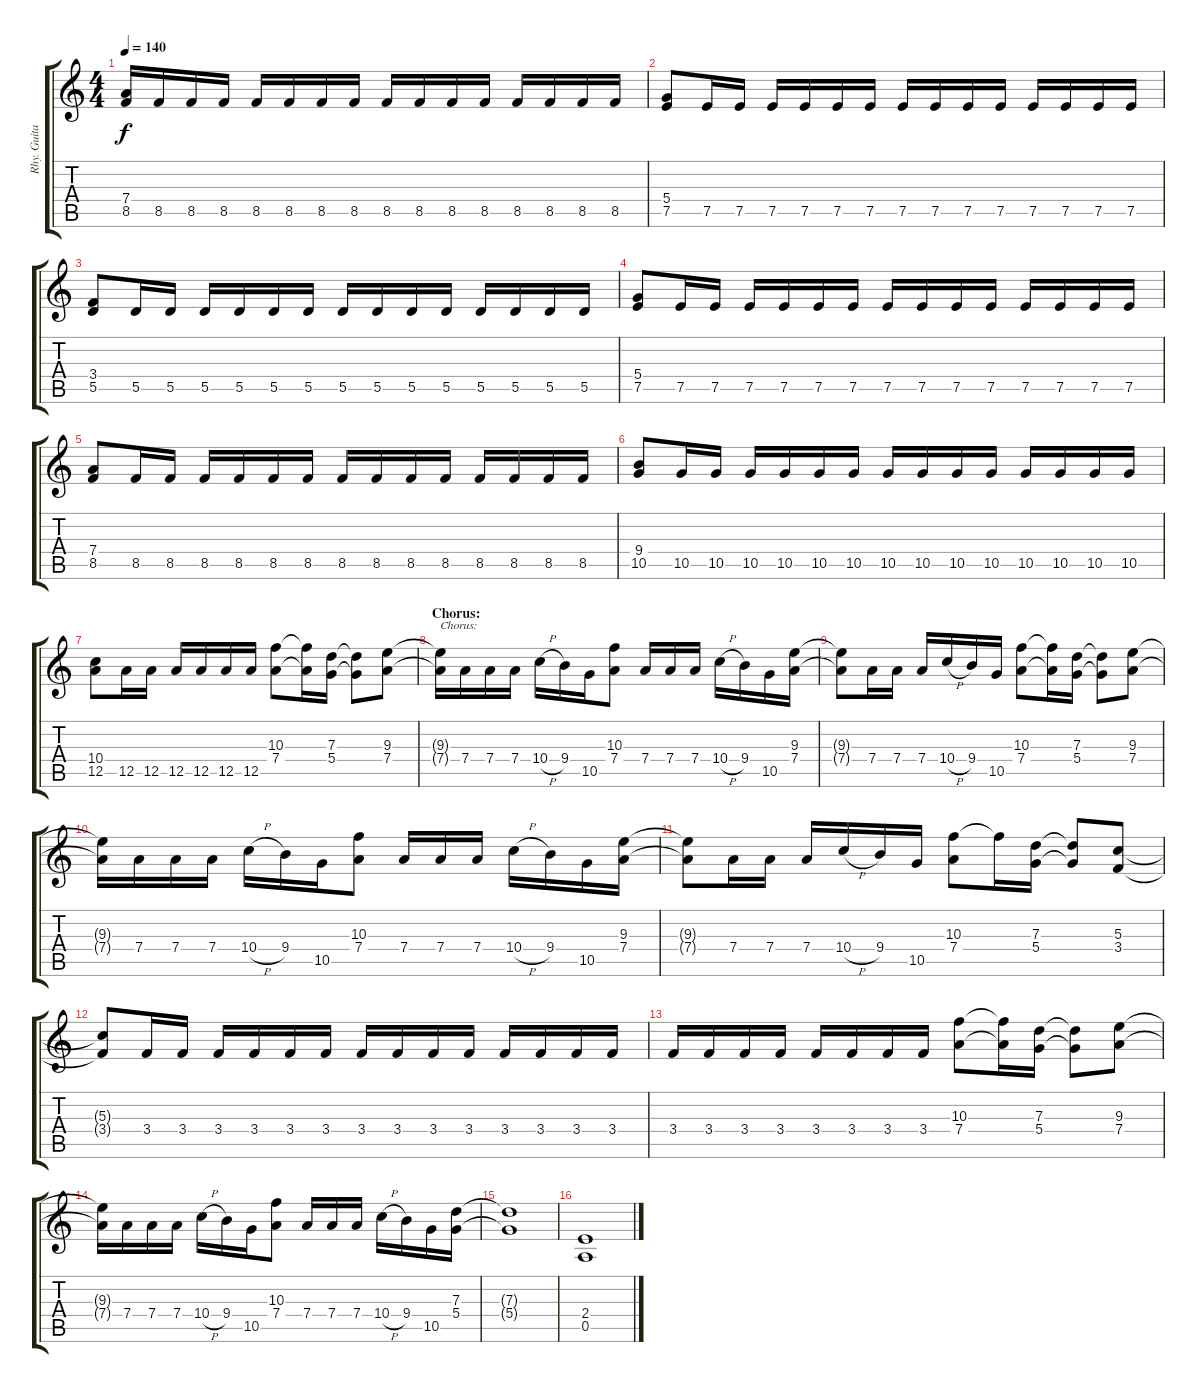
\track ("Rhy. Guitar 1" "Rhy. Guita") {instrument distortionguitar}
\staff {score tabs}
\tuning (E4 B3 G3 D3 A2 E2) {hide}
\ts (4 4)
\tempo 140
\clef g2
\ks c
(7.4{t} 8.5{t}).16{dy f} 8.5.16 8.5.16 8.5.16 8.5.16 8.5.16 8.5.16 8.5.16 8.5.16 8.5.16 8.5.16 8.5.16 8.5.16 8.5.16 8.5.16 8.5.16 |
(5.4 7.5).8 7.5.16 7.5.16 7.5.16 7.5.16 7.5.16 7.5.16 7.5.16 7.5.16 7.5.16 7.5.16 7.5.16 7.5.16 7.5.16 7.5.16 |
(3.4 5.5).8 5.5.16 5.5.16 5.5.16 5.5.16 5.5.16 5.5.16 5.5.16 5.5.16 5.5.16 5.5.16 5.5.16 5.5.16 5.5.16 5.5.16 |
(5.4 7.5).8 7.5.16 7.5.16 7.5.16 7.5.16 7.5.16 7.5.16 7.5.16 7.5.16 7.5.16 7.5.16 7.5.16 7.5.16 7.5.16 7.5.16 |
(7.4 8.5).8 8.5.16 8.5.16 8.5.16 8.5.16 8.5.16 8.5.16 8.5.16 8.5.16 8.5.16 8.5.16 8.5.16 8.5.16 8.5.16 8.5.16 |
(9.4 10.5).8 10.5.16 10.5.16 10.5.16 10.5.16 10.5.16 10.5.16 10.5.16 10.5.16 10.5.16 10.5.16 10.5.16 10.5.16 10.5.16 10.5.16 |
(10.4 12.5).8 12.5.16 12.5.16 12.5.16 12.5.16 12.5.16 12.5.16 (10.3 7.4).8 (10.3{t} 7.4{t}).16 (7.3 5.4).16 (7.3{t} 5.4{t}).8 (9.3 7.4).8 |
\section ("" "Chorus:")
(9.3{t} 7.4{t}).16{txt "Chorus:"} 7.4.16 7.4.16 7.4.16 10.4{h}.16 9.4.16 10.5.16 (10.3 7.4).8 7.4.16 7.4.16 7.4.16 10.4{h}.16 9.4.16 10.5.16 (9.3 7.4).16 |
(9.3{t} 7.4{t}).8 7.4.16 7.4.16 7.4.16 10.4{h}.16 9.4.16 10.5.16 (10.3 7.4).8 (10.3{t} 7.4{t}).16 (7.3 5.4).16 (7.3{t} 5.4{t}).8 (9.3 7.4).8 |
(9.3{t} 7.4{t}).16 7.4.16 7.4.16 7.4.16 10.4{h}.16 9.4.16 10.5.16 (10.3 7.4).8 7.4.16 7.4.16 7.4.16 10.4{h}.16 9.4.16 10.5.16 (9.3 7.4).16 |
(9.3{t} 7.4{t}).8 7.4.16 7.4.16 7.4.16 10.4{h}.16 9.4.16 10.5.16 (10.3 7.4).8 10.3{t}.16 (7.3 5.4).16 (7.3{t} 5.4{t}).8 (5.3 3.4).8 |
(5.3{t} 3.4{t}).8 3.4.16 3.4.16 3.4.16 3.4.16 3.4.16 3.4.16 3.4.16 3.4.16 3.4.16 3.4.16 3.4.16 3.4.16 3.4.16 3.4.16 |
3.4.16 3.4.16 3.4.16 3.4.16 3.4.16 3.4.16 3.4.16 3.4.16 (10.3 7.4).8 (10.3{t} 7.4{t}).16 (7.3 5.4).16 (7.3{t} 5.4{t}).8 (9.3 7.4).8 |
(9.3{t} 7.4{t}).16 7.4.16 7.4.16 7.4.16 10.4{h}.16 9.4.16 10.5.16 (10.3 7.4).8 7.4.16 7.4.16 7.4.16 10.4{h}.16 9.4.16 10.5.16 (7.3 5.4).16 |
(7.3{t} 5.4{t}).1 |
(2.4 0.5).1
